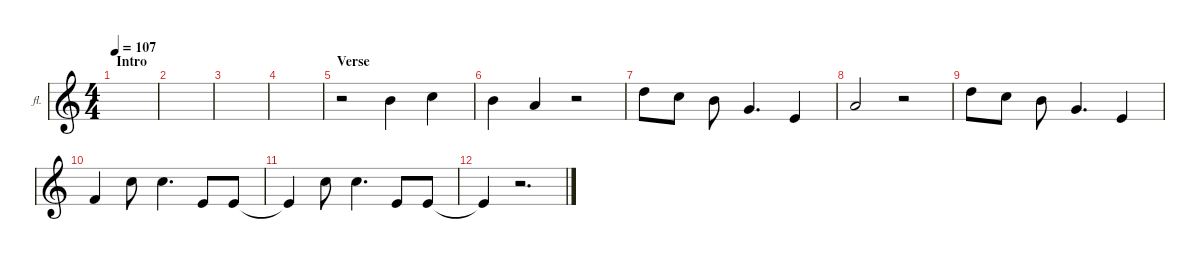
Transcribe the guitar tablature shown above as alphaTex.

\defaultSystemsLayout 4
\hideDynamics
\bracketExtendMode nobrackets
\firstSystemTrackNameOrientation horizontal
\otherSystemsTrackNameOrientation horizontal
\track ("Flute" "fl.") {instrument flute}
\staff {score}
\tuning (E4 B3 G3 D3 A2 E2)
\ts (4 4)
\section ("" "Intro")
\tempo 107
\clef g2
\ks aminor
|
|
|
|
\section ("" "Verse")
r.2{instrument flute beam Down} 7.1.4{beam Down} 8.1.4{beam Down} |
7.1.4{beam Down} 5.1.4{beam Up} r.2{beam Up} |
10.1.8{beam Down} 8.1.8{beam Down} 7.1.8{beam Down} 3.1.4{d beam Up} 5.2.4{beam Up} |
5.1.2{beam Up} r.2{beam Up} |
10.1.8{beam Down} 8.1.8{beam Down} 7.1.8{beam Down} 3.1.4{d beam Up} 5.2.4{beam Up} |
1.1.4{beam Up} 8.1.8{beam Down} 8.1.4{d beam Down} 14.4.8{beam Up} 0.1.8{beam Up} |
0.1{t}.4{beam Up} 8.1.8{beam Down} 8.1.4{d beam Down} 0.1.8{beam Up} 0.1.8{beam Up} |
0.1{t}.4{beam Up} r.2{d beam Up}
